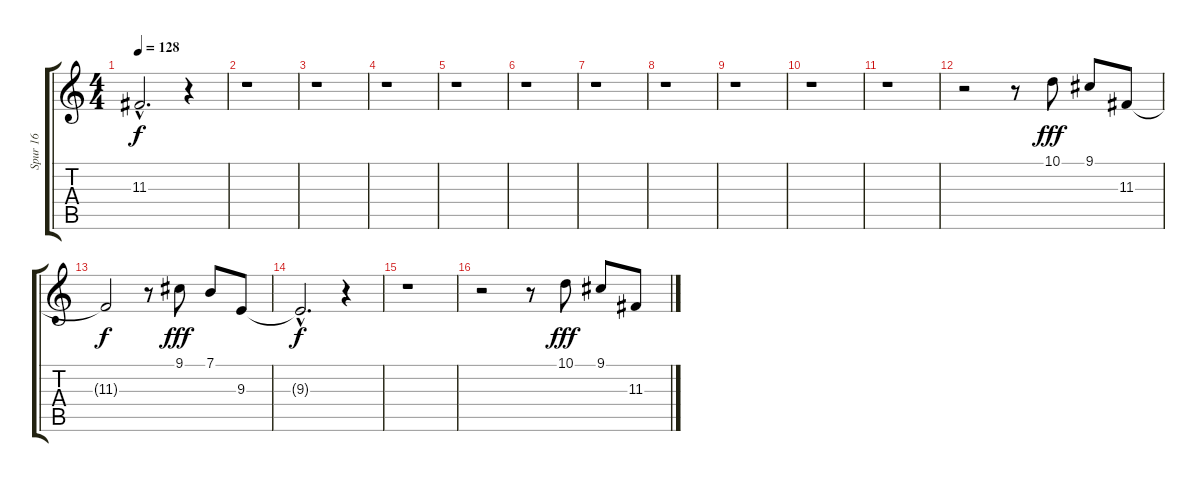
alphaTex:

\track ("Spur 16" "Spur 16") {instrument acousticgrandpiano}
\staff {score tabs}
\tuning (E4 B3 G3 D3 A2 E2) {hide}
\ts (4 4)
\tempo 128
\clef g2
\ks c
11.3{hac t}.2{d dy f} r.4 |
r.1 |
r.1 |
r.1 |
r.1 |
r.1 |
r.1 |
r.1 |
r.1 |
r.1 |
r.1 |
r.2 r.8 10.1.8{dy fff} 9.1.8 11.3.8 |
11.3{t}.2{dy f} r.8 9.1.8{dy fff} 7.1.8 9.3.8 |
9.3{hac t}.2{d dy f} r.4 |
r.1 |
r.2 r.8 10.1.8{dy fff} 9.1.8 11.3.8
